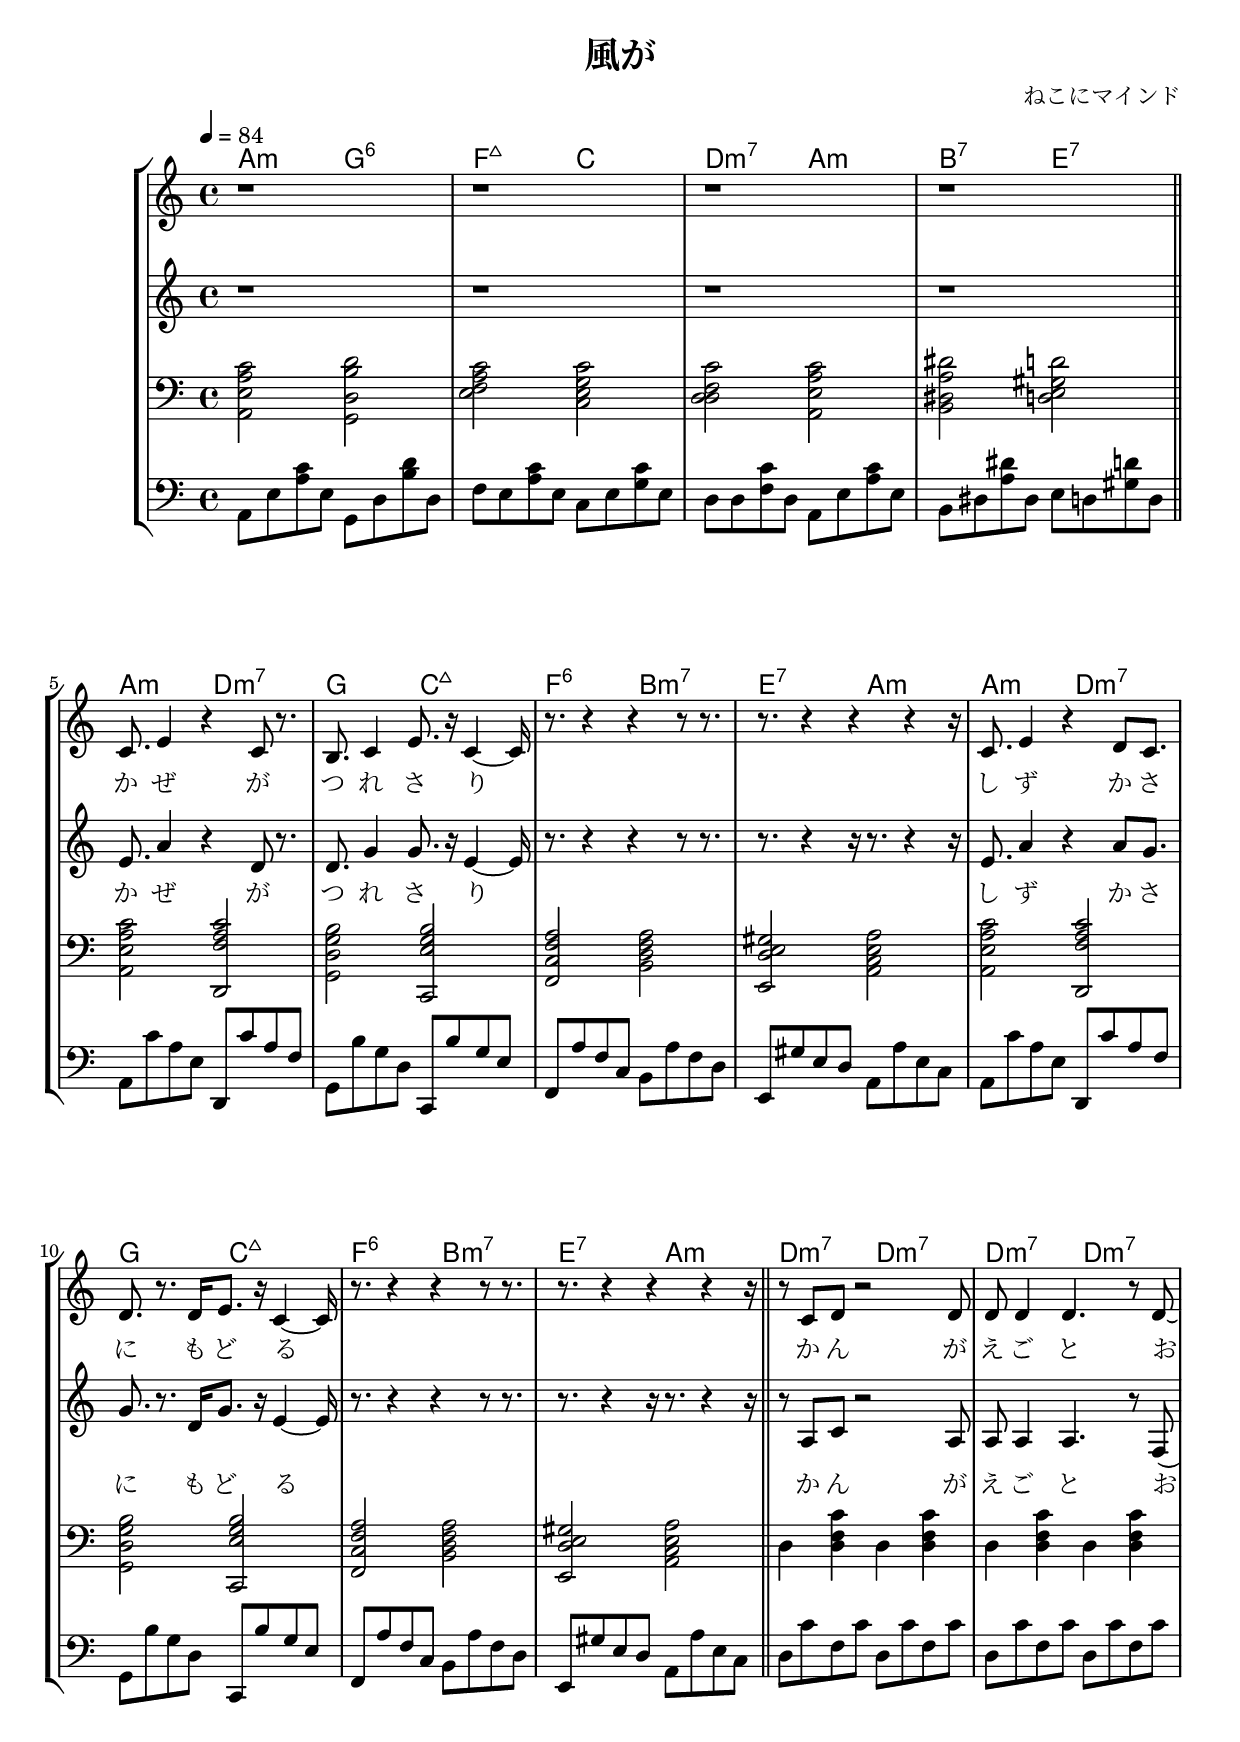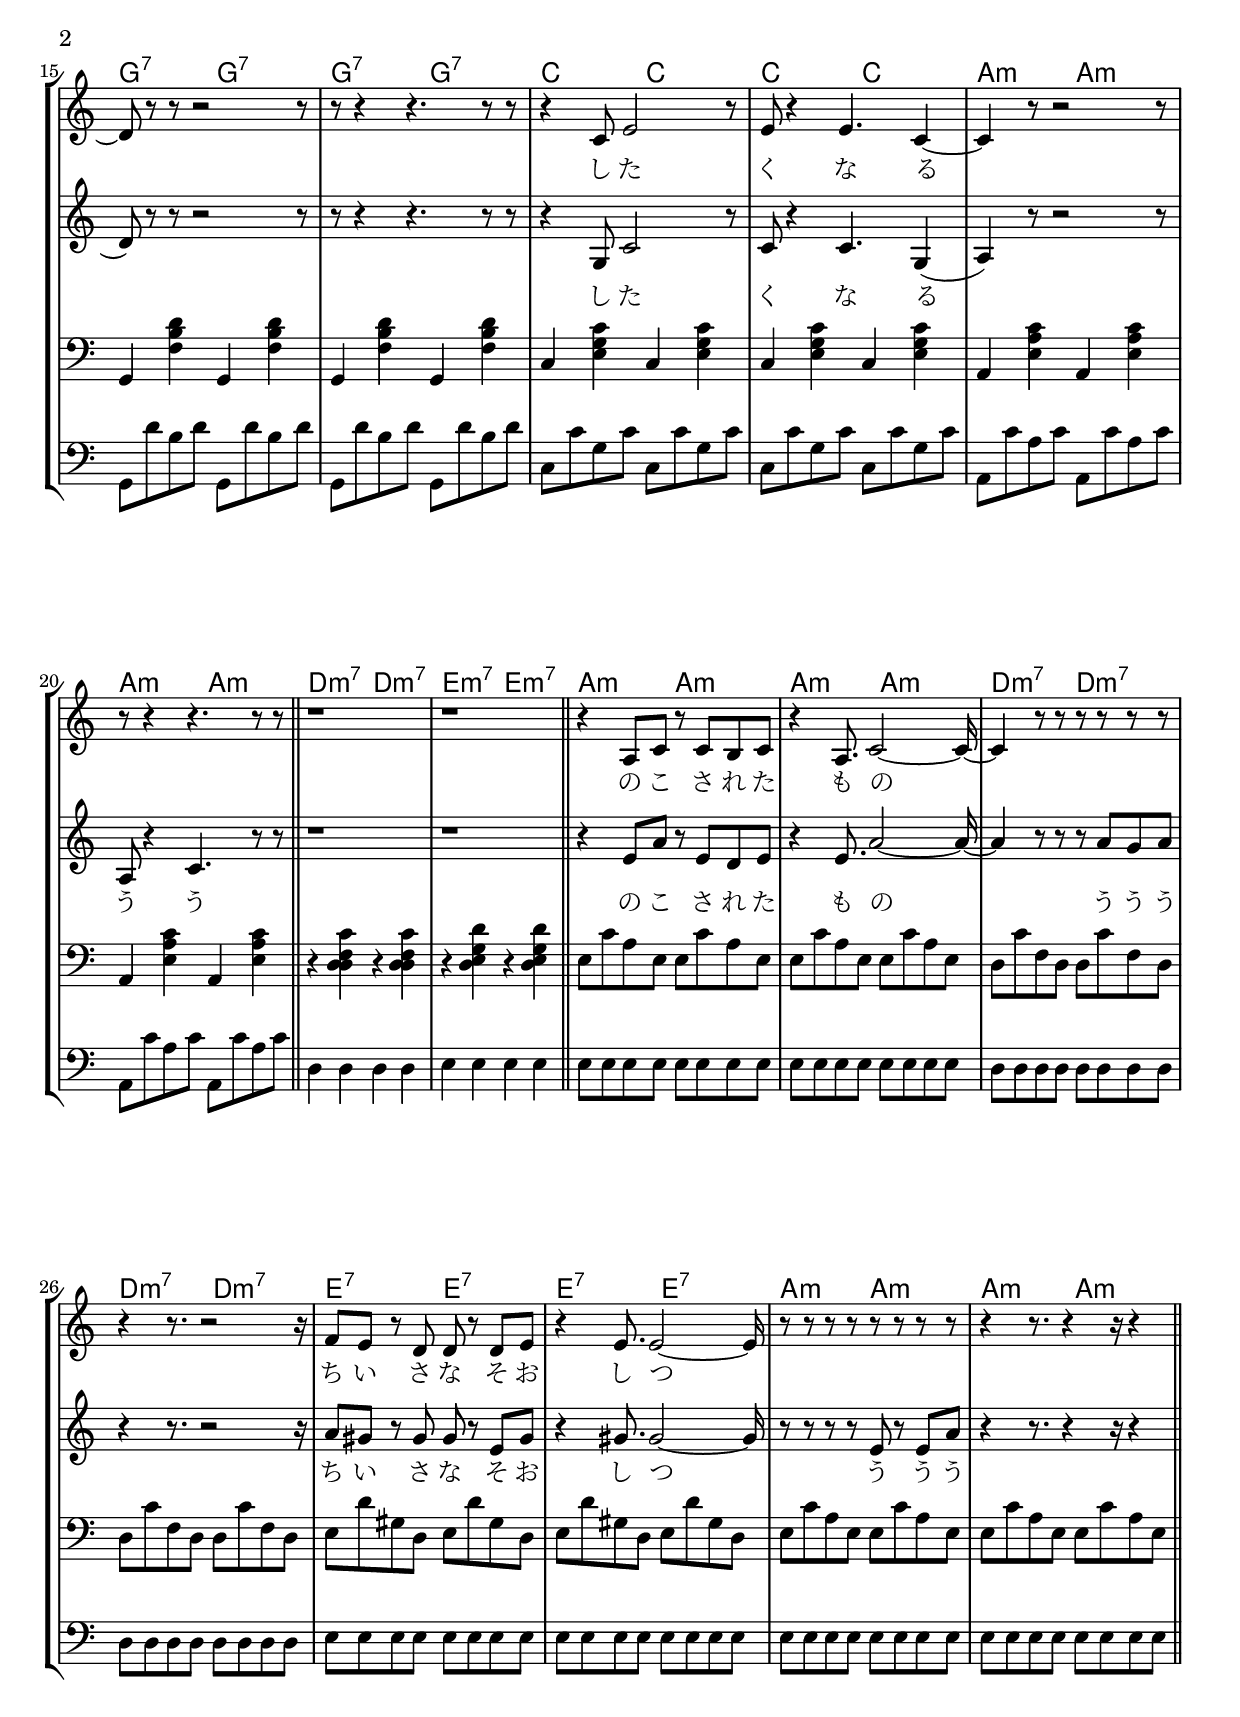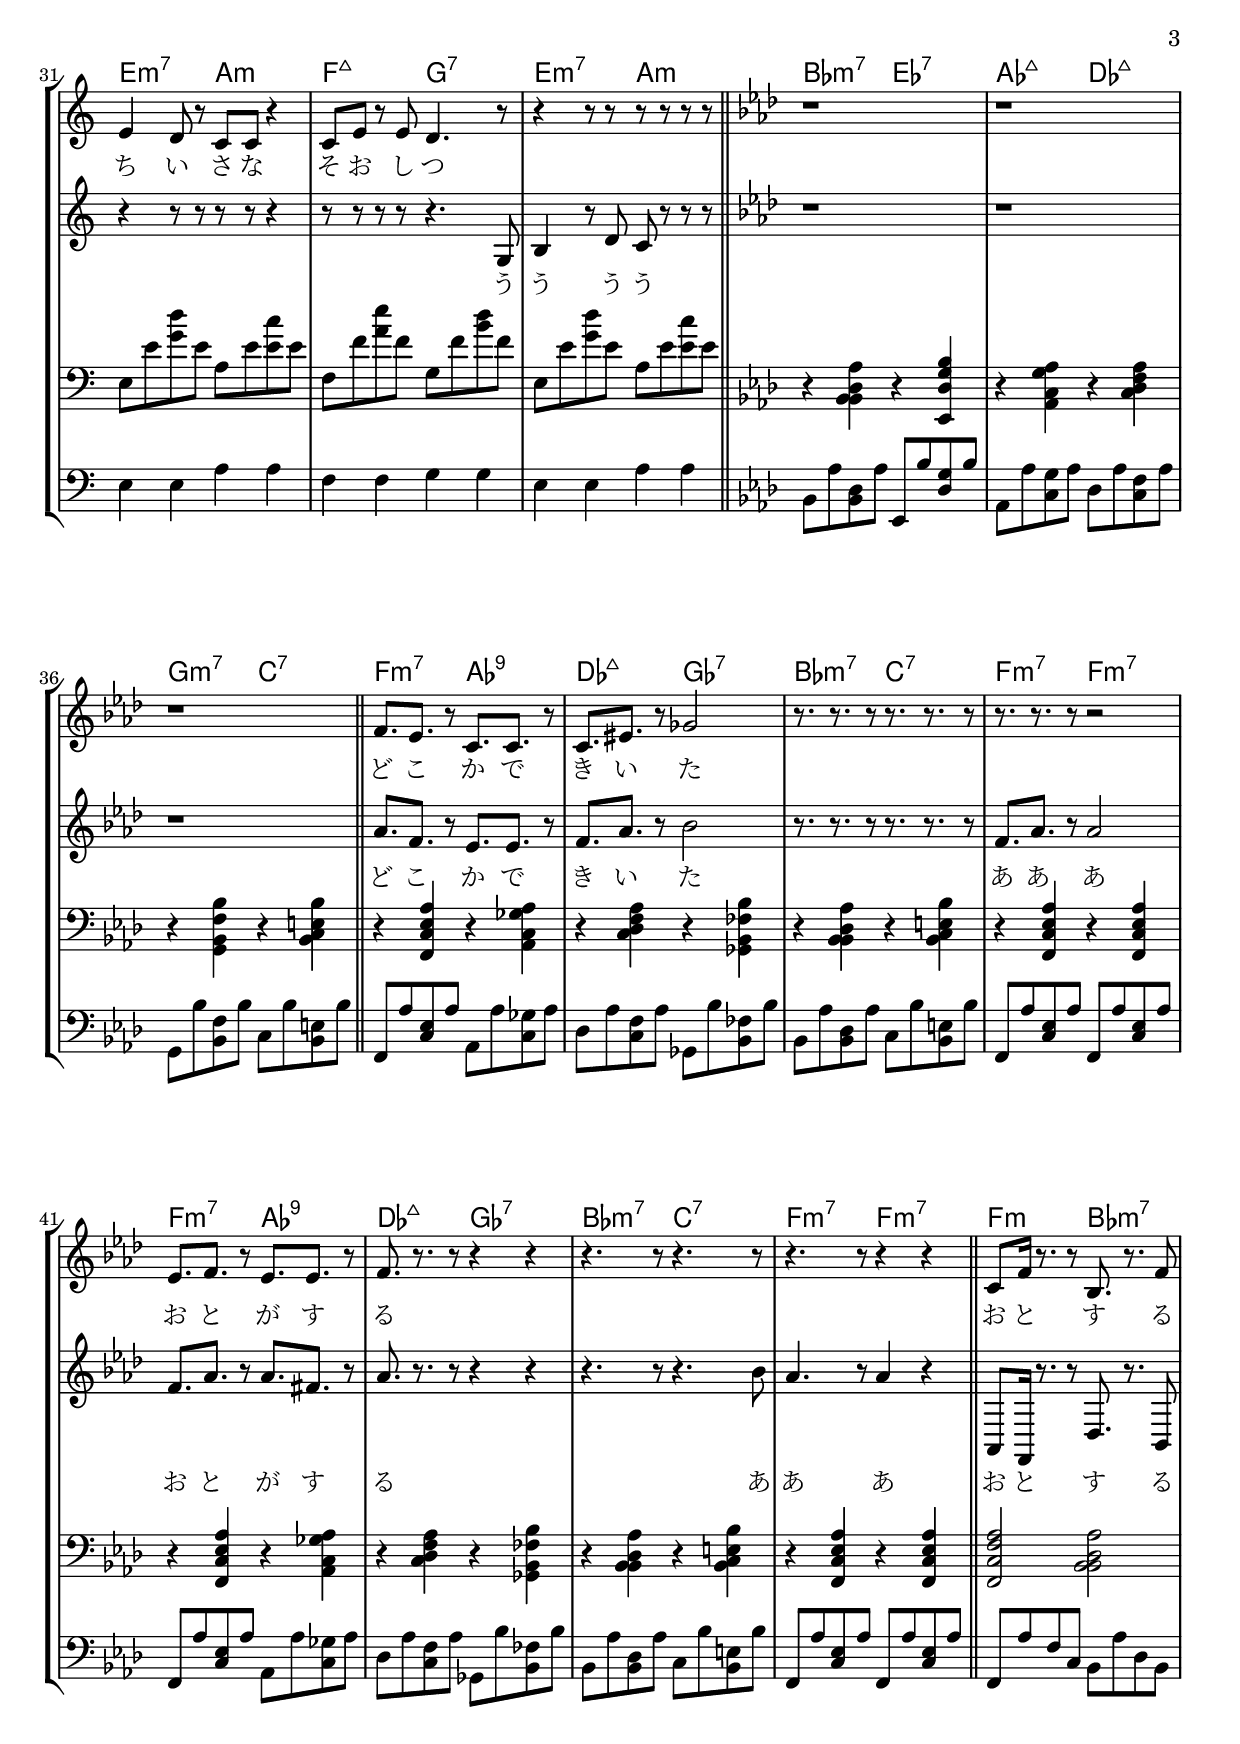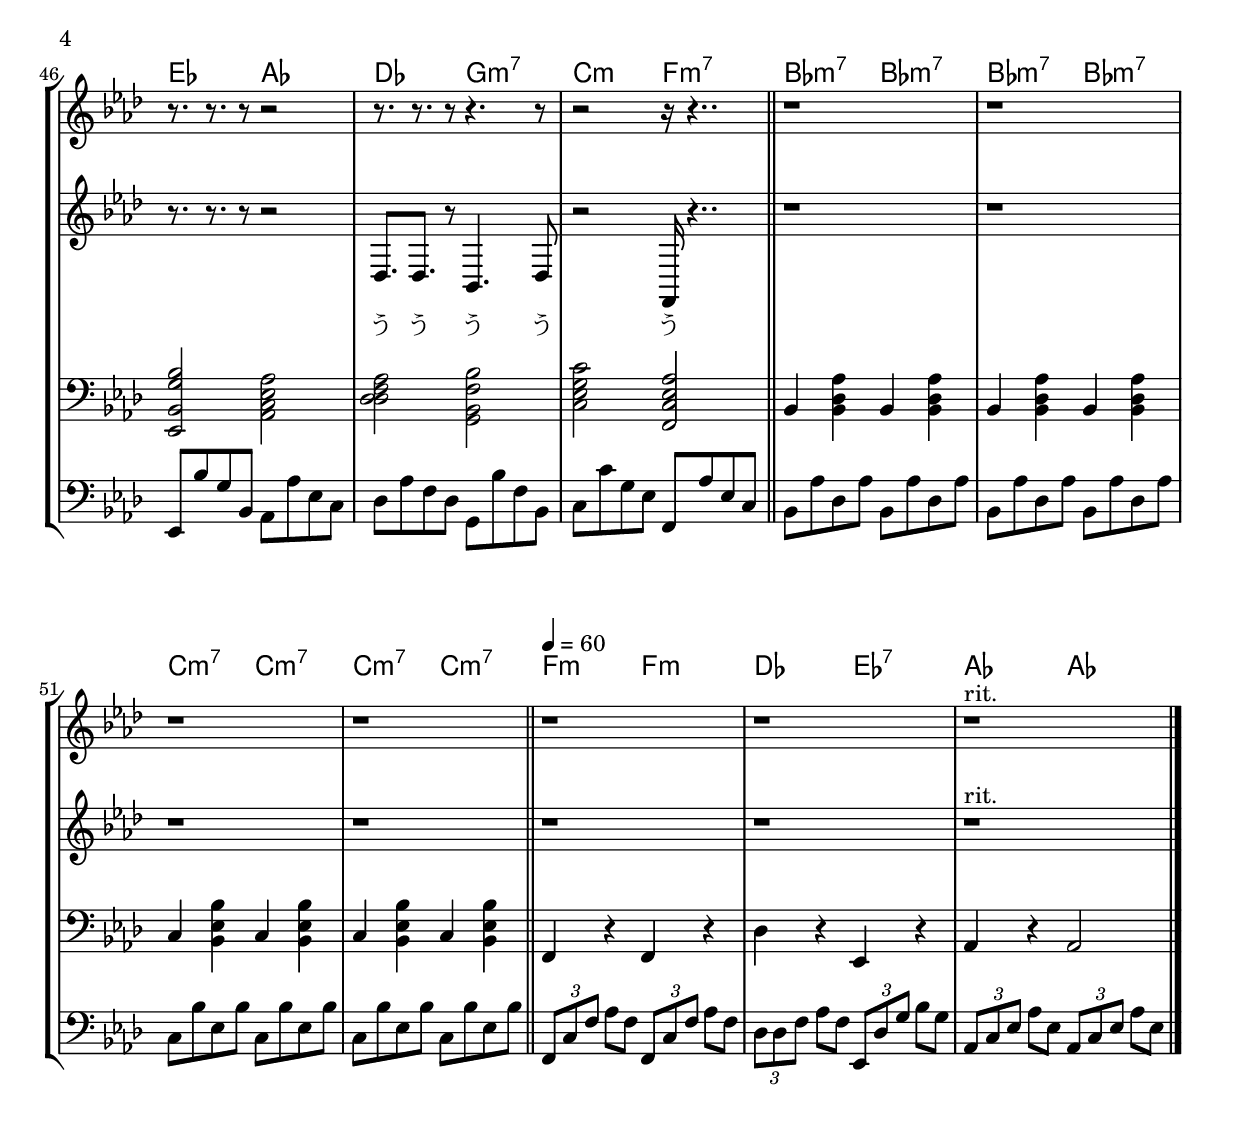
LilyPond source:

\version "2.12.1"

\header {
	title = \markup {風が}
	composer = \markup \center-column {ねこにマインド}
}

harmony = \chordmode {
	a2:m g2:6 f2:maj7 c2 d2:min7 a2:m b2:7 e2:7 

	a2:m d2:min7 g2 c2:maj7 f2:6 b2:m7 e2:7 a2:m a2:m d2:min7 g2 c2:maj7 f2:6 b2:m7 e2:7 a2:m 

	d2:min7 d2:min7 d2:min7 d2:min7 g2:7 g2:7 g2:7 g2:7 c2 c2 c2 c2 a2:m a2:m a2:m a2:m 

	d2:min7 d2:min7 e2:min7 e2:min7 

	a2:m a2:m a2:m a2:m d2:min7 d2:min7 d2:min7 d2:min7 e2:7 e2:7 e2:7 e2:7 a2:m a2:m a2:m a2:m 

	e2:min7 a2:m f2:maj7 g2:7 e2:min7 a2:m 

	bes2:min7 es2:7 as2:maj7 des2:maj7 g2:m7 c2:7 

	f2:min7 as2:9 des2:maj7 ges2:7 bes2:min7 c2:7 f2:min7 f2:min7 f2:min7 as2:9 des2:maj7 ges2:7 bes2:min7 c2:7 f2:min7 f2:min7 

	f2:m bes2:min7 es2 as2 des2 g2:m7 c2:m f2:min7 

	bes2:min7 bes2:min7 bes2:min7 bes2:min7 c2:min7 c2:min7 c2:min7 c2:min7 

	f2:m f2:m des2 es2:7 as2 as2 
}

melody = {
	\key c \major
	\tempo 4 = 84
	r1 | r1 | r1 | r1   
	\set Staff.midiInstrument = #"fss0.39"
	\set Staff.midiMinimumVolume = #0.7
	\set Staff.midiMaximumVolume = #0.9
	c'8.  e'4  r4  c'8  r8. 
	b8.  c'4  e'8.  r16  c'4~c'16 
	r8.  r4  r4  r8  r8. 
	r8.  r4  r4  r4 r16 
	c'8.  e'4  r4  d'8  c'8. 
	d'8.  r8.  d'16  e'8.  r16  c'4~c'16 
	r8.  r4  r4  r8  r8. 
	r8.  r4  r4  r4 r16
	\set Staff.midiInstrument = #"fss0.39"
	\set Staff.midiMinimumVolume = #0.7
	\set Staff.midiMaximumVolume = #0.9
	r8 c'8  d'8  r2  d'8 
	d'8  d'4  d'4.  r8  d'8~ 
	d'8  r8  r8  r2  r8 
	r8  r4  r4.  r8  r8 
	r4  c'8  e'2  r8 
	e'8  r4  e'4.  c'4~ 
	c'4  r8  r2  r8 
	r8  r4  r4.  r8  	r8 	r1 | r1   
	\set Staff.midiInstrument = #"fss0.39"
	\set Staff.midiMinimumVolume = #0.7
	\set Staff.midiMaximumVolume = #0.9
	r4 a8  c'8  r8  c'8  b8  c'8 
	r4  a8.  c'2~c'16~ 
	c'4  r8  r8  r8  r8  r8  r8 
	r4  r8.  r2 r16 
	f'8  e'8  r8  d'8  d'8  r8  d'8  e'8 
	r4  e'8.  e'2~e'16 
	r8  r8  r8  r8  r8  r8  r8  r8 
	r4  r8.  r4 r16  	r4 	\set Staff.midiInstrument = #"Harmonica"
	\set Staff.midiMinimumVolume = #0.7
	\set Staff.midiMaximumVolume = #0.9
	e'4  d'8  r8  c'8  c'8  r4 
	c'8  e'8  r8  e'8  d'4.  r8 
	r4  r8  r8  r8  r8  r8  	r8 	\key as \major
	r1 | r1 | r1   
	\set Staff.midiInstrument = #"fss0.39"
	\set Staff.midiMinimumVolume = #0.7
	\set Staff.midiMaximumVolume = #0.9
	f'8.  es'8.  r8  c'8.  c'8.  r8 
	c'8.  eis'8.  r8  ges'2 
	r8.  r8.  r8  r8.  r8.  r8 
	r8.  r8.  r8  r2 
	es'8.  f'8.  r8  es'8.  es'8.  r8 
	f'8.  r8.  r8  r4  r4 
	r4.  r8  r4.  r8 
	r4.  r8  r4  	r4 	\set Staff.midiInstrument = #"Applause"
	\set Staff.midiMinimumVolume = #0.7
	\set Staff.midiMaximumVolume = #0.9
	c'8  f'16  r8.  r8  bes8.  r8.  f'8 
	r8.  r8.  r8  r2 
	r8.  r8.  r8  r4.  r8 
	r2  r16  	r4.. 	r1 | r1 | r1 | r1   
	\tempo 4 = 60
	r1 | r1 | r1^"rit." \bar "|."
}

words = \lyricmode {
	
	か  ぜ  が  つ  れ  さ  り  し  ず  か  さ  に  も  ど  る  
	か  ん  が  え  ご  と  お  し  た  く  な  る  
	
	の  こ  さ  れ  た  も  の  ち  い  さ  な  そ  お  し  つ  
	ち  い  さ  な  そ  お  し  つ  
	
	ど  こ  か  で  き  い  た  お  と  が  す  る  
	お  と  す  る  
	
	
}

secondmelody = {
	\key c \major
	\tempo 4 = 84
	r1 | r1 | r1 | r1   
	\set Staff.midiInstrument = #"Oboe"
	\set Staff.midiMinimumVolume = #0.7
	\set Staff.midiMaximumVolume = #0.9
	e'8.  a'4  r4  d'8  r8. 
	d'8.  g'4  g'8.  r16  e'4~e'16 
	r8.  r4  r4  r8  r8. 
	r8.  r4  r16  r8.  r4 r16 
	e'8.  a'4  r4  a'8  g'8. 
	g'8.  r8.  d'16  g'8.  r16  e'4~e'16 
	r8.  r4  r4  r8  r8. 
	r8.  r4  r16  r8.  r4 r16
	\set Staff.midiInstrument = #"FX 7 (echoes)"
	\set Staff.midiMinimumVolume = #0.7
	\set Staff.midiMaximumVolume = #0.9
	r8 a8  c'8  r2  a8 
	a8  a4  a4.  r8  f8 
	(d'8)  r8  r8  r2  r8 
	r8  r4  r4.  r8  r8 
	r4  g8  c'2  r8 
	c'8  r4  c'4.  g4 
	(a4)  r8  r2  r8 
	a8  r4  c'4.  r8  	r8 	r1 | r1   
	\set Staff.midiInstrument = #"Flute"
	\set Staff.midiMinimumVolume = #0.7
	\set Staff.midiMaximumVolume = #0.9
	r4 e'8  a'8  r8  e'8  d'8  e'8 
	r4  e'8.  a'2~a'16~ 
	a'4  r8  r8  r8  a'8  g'8  a'8 
	r4  r8.  r2 r16 
	a'8  gis'8  r8  gis'8  gis'8  r8  e'8  gis'8 
	r4  gis'8.  gis'2~gis'16 
	r8  r8  r8  r8  e'8  r8  e'8  a'8 
	r4  r8.  r4 r16  	r4 	\set Staff.midiInstrument = #"Vibraphone"
	\set Staff.midiMinimumVolume = #0.7
	\set Staff.midiMaximumVolume = #0.9
	r4  r8  r8  r8  r8  r4 
	r8  r8  r8  r8  r4.  g8 
	b4  r8  d'8  c'8  r8  r8  	r8 	\key as \major
	r1 | r1 | r1   
	\set Staff.midiInstrument = #"FX 6 (goblins)"
	\set Staff.midiMinimumVolume = #0.7
	\set Staff.midiMaximumVolume = #0.9
	as'8.  f'8.  r8  es'8.  es'8.  r8 
	f'8.  as'8.  r8  bes'2 
	r8.  r8.  r8  r8.  r8.  r8 
	f'8.  as'8.  r8  as'2 
	f'8.  as'8.  r8  as'8.  fis'8.  r8 
	as'8.  r8.  r8  r4  r4 
	r4.  r8  r4.  bes'8 
	as'4.  r8  as'4  	r4 	\set Staff.midiInstrument = #"Slap Bass 1"
	\set Staff.midiMinimumVolume = #0.7
	\set Staff.midiMaximumVolume = #0.9
	as,8  f,16  r8.  r8  des8.  r8.  bes,8 
	r8.  r8.  r8  r2 
	des8.  des8.  r8  bes,4.  des8 
	r2  f,16  	r4.. 	r1 | r1 | r1 | r1   
	\tempo 4 = 60
	r1 | r1 | r1^"rit." \bar "|."
}

secondwords = \lyricmode {
	
	か  ぜ  が  つ  れ  さ  り  し  ず  か  さ  に  も  ど  る  
	か  ん  が  え  ご  と  お  し  た  く  な  る  う  う  
	
	の  こ  さ  れ  た  も  の  う  う  う  ち  い  さ  な  そ  お  し  つ  う  う  う  
	う  う  う  う  
	
	ど  こ  か  で  き  い  た  あ  あ  あ  お  と  が  す  る  あ  あ  あ  
	お  と  す  る  う  う  う  う  う  
	
	
}

tempochange = {
	\time 4/4
	\tempo 4 = 84
	r1 | r1 | r1 | r1 \bar "||"
	\tempo 4 = 84
	r1 | r1 | r1 | r1 | r1 | r1 | r1 | r1 \bar "||"
	\tempo 4 = 84
	r1 | r1 | r1 | r1 | r1 | r1 | r1 | r1 \bar "||"
	\tempo 4 = 84
	r1 | r1 \bar "||"
	\tempo 4 = 84
	r1 | r1 | r1 | r1 | r1 | r1 | r1 | r1 \bar "||"
	\tempo 4 = 84
	r1 | r1 | r1 \bar "||"
	\tempo 4 = 84
	r1 | r1 | r1 \bar "||"
	\tempo 4 = 84
	r1 | r1 | r1 | r1 | r1 | r1 | r1 | r1 \bar "||"
	\tempo 4 = 84
	r1 | r1 | r1 | r1 \bar "||"
	\tempo 4 = 84
	r1 | r1 | r1 | r1 \bar "||"
	\tempo 4 = 60
	r1 | r1 | \tempo 4 = 45 r2 \tempo 4 = 40 r2 \bar "|."
}

mainacc = {
	\clef bass
	\set Staff.midiInstrument = #"Acoustic grand"
	\set Staff.midiMinimumVolume = #0.3
	\set Staff.midiMaximumVolume = #0.6
	\time 4/4
	\key c \major
	\tempo 4 = 84
	<a, e a c'>2
	<g, d b d'>2
	<f e a c'>2
	<c e g c'>2
	<d d f c'>2
	<a, e a c'>2
	<b, dis a dis'>2
	<e d gis d'>2
	\bar "||"

	\set Staff.midiInstrument = #"Acoustic grand"
	\set Staff.midiMinimumVolume = #0.3
	\set Staff.midiMaximumVolume = #0.6
	<a, e a c'>2
	<d, f a c'>2
	<g, d g b>2
	<c, e g b>2
	<f, c f a>2
	<b, d f a>2
	<e, d e gis>2
	<a, c e a>2
	<a, e a c'>2
	<d, f a c'>2
	<g, d g b>2
	<c, e g b>2
	<f, c f a>2
	<b, d f a>2
	<e, d e gis>2
	<a, c e a>2
	\bar "||"

	\set Staff.midiInstrument = #"Acoustic grand"
	\set Staff.midiMinimumVolume = #0.3
	\set Staff.midiMaximumVolume = #0.6
	d4 <d f c'>4
	d4 <d f c'>4
	d4 <d f c'>4
	d4 <d f c'>4
	g,4 <f b d'>4
	g,4 <f b d'>4
	g,4 <f b d'>4
	g,4 <f b d'>4
	c4 <e g c'>4
	c4 <e g c'>4
	c4 <e g c'>4
	c4 <e g c'>4
	a,4 <e a c'>4
	a,4 <e a c'>4
	a,4 <e a c'>4
	a,4 <e a c'>4
	\bar "||"

	\set Staff.midiInstrument = #"Electric Grand"
	\set Staff.midiMinimumVolume = #0.3
	\set Staff.midiMaximumVolume = #0.6
	r4 <d d f c'>4
	r4 <d d f c'>4
	r4 <e d g d'>4
	r4 <e d g d'>4
	\bar "||"

	\set Staff.midiInstrument = #"Acoustic grand"
	\set Staff.midiMinimumVolume = #0.3
	\set Staff.midiMaximumVolume = #0.6
	e8 c' a e
	e8 c' a e
	e8 c' a e
	e8 c' a e
	d8 c' f d
	d8 c' f d
	d8 c' f d
	d8 c' f d
	e8 d' gis d
	e8 d' gis d
	e8 d' gis d
	e8 d' gis d
	e8 c' a e
	e8 c' a e
	e8 c' a e
	e8 c' a e
	\bar "||"

	\set Staff.midiInstrument = #"Acoustic grand"
	\set Staff.midiMinimumVolume = #0.3
	\set Staff.midiMaximumVolume = #0.6
	e8 e' <g' d''> e'
	a8 e' <e' c''> e'
	f8 f' <a' e''> f'
	g8 f' <b' d''> f'
	e8 e' <g' d''> e'
	a8 e' <e' c''> e'
	\bar "||"

	\set Staff.midiInstrument = #"Acoustic grand"
	\set Staff.midiMinimumVolume = #0.3
	\set Staff.midiMaximumVolume = #0.6
	\key as \major
	r4 <bes, bes, des as>4
	r4 <es, des g bes>4
	r4 <as, c g as>4
	r4 <des c f as>4
	r4 <g, bes, f bes>4
	r4 <c bes, e bes>4
	\bar "||"

	\set Staff.midiInstrument = #"Acoustic grand"
	\set Staff.midiMinimumVolume = #0.3
	\set Staff.midiMaximumVolume = #0.6
	r4 <f, c es as>4
	r4 <as, c ges as>4
	r4 <des c f as>4
	r4 <ges, bes, fes bes>4
	r4 <bes, bes, des as>4
	r4 <c bes, e bes>4
	r4 <f, c es as>4
	r4 <f, c es as>4
	r4 <f, c es as>4
	r4 <as, c ges as>4
	r4 <des c f as>4
	r4 <ges, bes, fes bes>4
	r4 <bes, bes, des as>4
	r4 <c bes, e bes>4
	r4 <f, c es as>4
	r4 <f, c es as>4
	\bar "||"

	\set Staff.midiInstrument = #"Harpsichord"
	\set Staff.midiMinimumVolume = #0.3
	\set Staff.midiMaximumVolume = #0.6
	<f, c f as>2
	<bes, bes, des as>2
	<es, bes, g bes>2
	<as, c es as>2
	<des des f as>2
	<g, bes, f bes>2
	<c es g c'>2
	<f, c es as>2
	\bar "||"

	\set Staff.midiInstrument = #"Electric Piano 1"
	\set Staff.midiMinimumVolume = #0.3
	\set Staff.midiMaximumVolume = #0.6
	bes,4 <bes, des as>4
	bes,4 <bes, des as>4
	bes,4 <bes, des as>4
	bes,4 <bes, des as>4
	c4 <bes, es bes>4
	c4 <bes, es bes>4
	c4 <bes, es bes>4
	c4 <bes, es bes>4
	\bar "||"

	\set Staff.midiInstrument = #"Electric Piano 1"
	\set Staff.midiMinimumVolume = #0.3
	\set Staff.midiMaximumVolume = #0.6
	\tempo 4 = 60
	f,4 r4
	f,4 r4
	des4 r4
	es,4 r4
	as,4 r4
	as,2
	\bar "|."
}

subacc = {
	\clef bass
	\set Staff.midiInstrument = #"FX 8 (sci-fi)"
	\set Staff.midiMinimumVolume = #0.3
	\set Staff.midiMaximumVolume = #0.6
	\time 4/4
	\key c \major
	\tempo 4 = 84
	a,8 e <a c'> e
	g,8 d <b d'> d
	f8 e <a c'> e
	c8 e <g c'> e
	d8 d <f c'> d
	a,8 e <a c'> e
	b,8 dis <a dis'> dis
	e8 d <gis d'> d
	\bar "||"

	\set Staff.midiInstrument = #"FX 4 (atmosphere)"
	\set Staff.midiMinimumVolume = #0.3
	\set Staff.midiMaximumVolume = #0.6
	a,8 c' a e
	d,8 c' a f
	g,8 b g d
	c,8 b g e
	f,8 a f c
	b,8 a f d
	e,8 gis e d
	a,8 a e c
	a,8 c' a e
	d,8 c' a f
	g,8 b g d
	c,8 b g e
	f,8 a f c
	b,8 a f d
	e,8 gis e d
	a,8 a e c
	\bar "||"

	\set Staff.midiInstrument = #"Pad 4 (choir)"
	\set Staff.midiMinimumVolume = #0.3
	\set Staff.midiMaximumVolume = #0.6
	d8 c' f c'
	d8 c' f c'
	d8 c' f c'
	d8 c' f c'
	g,8 d' b d'
	g,8 d' b d'
	g,8 d' b d'
	g,8 d' b d'
	c8 c' g c'
	c8 c' g c'
	c8 c' g c'
	c8 c' g c'
	a,8 c' a c'
	a,8 c' a c'
	a,8 c' a c'
	a,8 c' a c'
	\bar "||"

	\set Staff.midiInstrument = #"Distorted Guitar"
	\set Staff.midiMinimumVolume = #0.3
	\set Staff.midiMaximumVolume = #0.6
	d4 d4
	d4 d4
	e4 e4
	e4 e4
	\bar "||"

	\set Staff.midiInstrument = #"Blown Bottle"
	\set Staff.midiMinimumVolume = #0.3
	\set Staff.midiMaximumVolume = #0.6
	e8 e8 e8 e8
	e8 e8 e8 e8
	e8 e8 e8 e8
	e8 e8 e8 e8
	d8 d8 d8 d8
	d8 d8 d8 d8
	d8 d8 d8 d8
	d8 d8 d8 d8
	e8 e8 e8 e8
	e8 e8 e8 e8
	e8 e8 e8 e8
	e8 e8 e8 e8
	e8 e8 e8 e8
	e8 e8 e8 e8
	e8 e8 e8 e8
	e8 e8 e8 e8
	\bar "||"

	\set Staff.midiInstrument = #"Flute"
	\set Staff.midiMinimumVolume = #0.3
	\set Staff.midiMaximumVolume = #0.6
	e4 e4
	a4 a4
	f4 f4
	g4 g4
	e4 e4
	a4 a4
	\bar "||"

	\set Staff.midiInstrument = #"Synth Voice"
	\set Staff.midiMinimumVolume = #0.3
	\set Staff.midiMaximumVolume = #0.6
	\key as \major
	bes,8 as <bes, des> as
	es,8 bes <des g> bes
	as,8 as <c g> as
	des8 as <c f> as
	g,8 bes <bes, f> bes
	c8 bes <bes, e> bes
	\bar "||"

	\set Staff.midiInstrument = #"Synth Voice"
	\set Staff.midiMinimumVolume = #0.3
	\set Staff.midiMaximumVolume = #0.6
	f,8 as <c es> as
	as,8 as <c ges> as
	des8 as <c f> as
	ges,8 bes <bes, fes> bes
	bes,8 as <bes, des> as
	c8 bes <bes, e> bes
	f,8 as <c es> as
	f,8 as <c es> as
	f,8 as <c es> as
	as,8 as <c ges> as
	des8 as <c f> as
	ges,8 bes <bes, fes> bes
	bes,8 as <bes, des> as
	c8 bes <bes, e> bes
	f,8 as <c es> as
	f,8 as <c es> as
	\bar "||"

	\set Staff.midiInstrument = #"Pad 2 (warm)"
	\set Staff.midiMinimumVolume = #0.3
	\set Staff.midiMaximumVolume = #0.6
	f,8 as f c
	bes,8 as des bes,
	es,8 bes g bes,
	as,8 as es c
	des8 as f des
	g,8 bes f bes,
	c8 c' g es
	f,8 as es c
	\bar "||"

	\set Staff.midiInstrument = #"Whistle"
	\set Staff.midiMinimumVolume = #0.3
	\set Staff.midiMaximumVolume = #0.6
	bes,8 as des as
	bes,8 as des as
	bes,8 as des as
	bes,8 as des as
	c8 bes es bes
	c8 bes es bes
	c8 bes es bes
	c8 bes es bes
	\bar "||"

	\set Staff.midiInstrument = #"Acoustic Guitar (steel)"
	\set Staff.midiMinimumVolume = #0.3
	\set Staff.midiMaximumVolume = #0.6
	\tempo 4 = 60
	\tuplet 3/2 { f,8 c8 f8 } as8 f8
	\tuplet 3/2 { f,8 c8 f8 } as8 f8
	\tuplet 3/2 { des8 des8 f8 } as8 f8
	\tuplet 3/2 { es,8 des8 g8 } bes8 g8
	\tuplet 3/2 { as,8 c8 es8 } as8 es8
	\tuplet 3/2 { as,8 c8 es8 } as8 es8
	\bar "|."
}

percA = {
	\drummode {
	r1 |r1 |r1 |r1 \bar "||"
	r1  |r1  |r1  |r1  |r1  |r1  |r1  |r2 r8 hho4 hho8  \bar "||"
	r1  |r2. hho4  |r1  |r2. hho4  |r1  |r2. hho4  |r1  |r2. hho4  \bar "||"
	r2 hho2  |r2 hho2  \bar "||"
	cymr4 cymr4 cymr4 cymr4  |cymr4 cymr8 cymr16 cymr16 cymr4 cymr4  |cymr4 cymr4 cymr4 cymr4  |cymr4 cymr2.  |cymr4 cymr4 cymr4 cymr4  |cymr4 cymr8 cymr16 cymr16 cymr4 cymr4  |cymr4 cymr4 cymr4 cymr4  |cymr4 cymr2.  \bar "||"
	r1  |r1  |r2 r8 hho4 hho8  \bar "||"
	\times 16/12{ hh8. hh8. hh8. hh8. } |\times 16/12{ hh8. hh8. hh8. hh8. } |\times 16/12{ r8. hh4 hh8 hh8. } \bar "||"
	r8 cymr16 cymr16 cymr8 cymr16 cymr16 cymr8 cymr16 cymr16 cymr8 cymr8  |cymr8 cymr16 cymr16 cymr8 cymr16 cymr16 cymr8 cymr16 cymr16 cymr8 cymr8  |cymr8 cymr16 cymr16 cymr8 cymr16 cymr16 cymr8 cymr16 cymr16 cymr8 cymr16 cymr16  |cymr8 cymr16 cymr16 cymr8 cymr16 cymr16 cymr8 cymr16 cymr16 cymr8 cymr8  |r8 cymr16 cymr16 cymr8 cymr16 cymr16 cymr8 cymr16 cymr16 cymr8 cymr8  |cymr8 cymr16 cymr16 cymr8 cymr16 cymr16 cymr8 cymr16 cymr16 cymr8 cymr8  |cymr8 cymr16 cymr16 cymr8 cymr16 cymr16 cymr8 cymr16 cymr16 cymr8 cymr16 cymr16  |cymr8 cymr16 cymr16 cymr8 cymr16 cymr16 cymr8 cymr16 cymr16 cymr8 cymr8  \bar "||"
	cymr4 cymr4 cymr4 cymr4  |cymr4 cymr8 cymr16 cymr16 cymr4 cymr4  |cymr4 cymr4 cymr4 cymr4  |cymr4 cymr2.  \bar "||"
	hh4 hh8 hh2 r8  |\times 16/32{ hh2 hh8. hh8. hh4. hh2. } |hh4 hh8 hh2 r8  |\times 16/32{ hh2 hh8. hh1 r4 r16 } \bar "||"
	r1  |r1  |r2 r8 hho4 hho8  \bar "|."
	}
}

percB = {
	\drummode {
	r1 |r1 |r1 |r1 \bar "||"
	r4. hhp2 hhp8  |r4. hhp2 hhp8  |r4. hhp2 hhp8  |r4. hhp2 hhp8  |r4. hhp2 hhp8  |r4. hhp2 hhp8  |r4. hhp2 hhp8  |hhp4 hhp4 hhp4 hhp4  \bar "||"
	r16 hhp16 hhp8 hhp16 hhp8 hhp2 r16  |r16 hhp16 hhp8 hhp16 hhp8 hhp2 r16  |r16 hhp16 hhp8 hhp16 hhp8 hhp2 r16  |r16 hhp16 hhp8 hhp16 hhp8 hhp2 r16  |r16 hhp16 hhp8 hhp16 hhp8 hhp2 r16  |r16 hhp16 hhp8 hhp16 hhp8 hhp2 r16  |r16 hhp16 hhp8 hhp16 hhp8 hhp2 r16  |r16 hhp16 hhp8 hhp16 hhp8 hhp2 hhp16  \bar "||"
	r8 hh16 hh16 hh8 hh16 hh8. hh16 hh16 hh8 hh16 hh16  |hh8 hh16 hh16 hh8 hh16 hh8 hh4. r16  \bar "||"
	r2 sn2  |r2 sn2  |r2 sn2  |r8 sn8 sn2.  |r2 sn2  |r2 sn2  |r2 sn2  |r8 sn8 sn2.  \bar "||"
	r4. hhp2 hhp8  |r4. hhp2 hhp8  |hhp4 hhp4 hhp4 hhp4  \bar "||"
	\times 16/12{ r8. sn4. sn8. } |\times 16/12{ r8. sn4. sn8 sn16 } |\times 16/12{ sn16 sn4 r16 sn8 sn4 } \bar "||"
	r4 sn2 sn4  |r4 sn8 sn4. sn4  |r4 sn2 sn4  |r4 sn8 sn4. sn4  |r4 sn2 sn4  |r4 sn8 sn4. sn4  |r4 sn2 sn4  |r4 sn2 sn8 sn16 sn16  \bar "||"
	r2 sn2  |r2 sn2  |r2 sn2  |r8 sn8 sn2.  \bar "||"
	r16 hhp8 hhp8 hhp2 r8.  |\times 16/32{ r8 hhp4 hhp4 hhp8 hhp2 r8 hhp2 r8 } |r16 hhp8 hhp8 hhp2 r8.  |\times 16/32{ r8 hhp4 hhp4 hhp8 hhp1 r4 } \bar "||"
	r4. hhp2 hhp8  |r4. hhp2 hhp8  |hhp4 hhp4 hhp4 hhp4  \bar "|."
	}
}

percC = {
	\drummode {
	r1 |r1 |r1 |r1 \bar "||"
	hh4 hh4 hh4 hh4  |hh4 hh4 hh4 hh4  |hh4 hh4 hh4 hh4  |hh4 hh4 hh4 hh4  |hh4 hh4 hh4 hh4  |hh4 hh4 hh4 hh4  |hh4 hh4 hh4 hh4  |r4. hh2 r8  \bar "||"
	hh8. hh8. hh2 r8  |hh8. hh8. hh2 hh8  |hh8. hh8. hh2 r8  |hh8. hh8. hh2 hh8  |hh8. hh8. hh2 r8  |hh8. hh8. hh2 hh8  |hh8. hh8. hh2 r8  |hh8. hh8. hh4 hh4 hh8  \bar "||"
	r4 sn2 sn4  |r4 sn4. sn16 sn8 sn16 sn16 sn16  \bar "||"
	bd2. r8 bd8  |bd2. r8 bd8  |bd2. r8 bd8  |bd4. bd8 bd4. bd8  |bd2. r8 bd8  |bd2. r8 bd8  |bd2. r8 bd8  |bd2 r8 bd4.  \bar "||"
	hh4 hh4 hh4 hh4  |hh4 hh4 hh4 hh4  |r4. hh2 r8  \bar "||"
	\times 16/12{ bd4 r16 bd16 bd4. } |\times 16/12{ bd4 r16 bd16 bd4. } |\times 16/12{ r8 bd16 bd8 bd16 bd8 bd16 bd8 bd16 } \bar "||"
	bd8. bd16 bd8. bd16 bd8. bd16 bd8. bd16  |bd8. bd16 bd8. bd16 bd8. bd16 bd4  |bd8. bd16 bd8. bd16 bd8. bd16 bd8. bd16  |bd8. bd16 bd8. bd16 bd8. bd16 bd4  |bd8. bd16 bd8. bd16 bd8. bd16 bd8. bd16  |bd8. bd16 bd8. bd16 bd8. bd16 bd4  |bd8. bd16 bd8. bd16 bd8. bd16 bd8. bd16  |bd8. bd16 bd8. bd16 bd8. bd16 bd8. bd16  \bar "||"
	bd2. r8 bd8  |bd2. r8 bd8  |bd2. r8 bd8  |bd2 r8 bd4.  \bar "||"
	r1  |\times 16/32{ r1 r2 hho2 } |r1  |\times 16/32{ r1 r2 hho2 } \bar "||"
	hh4 hh4 hh4 hh4  |hh4 hh4 hh4 hh4  |r4. hh2 r8  \bar "|."
	}
}

percD = {
	\drummode {
	r1 |r1 |r1 |r1 \bar "||"
	bd2. r8 bd8  |bd8. bd8. bd2 bd8  |bd2. r8 bd8  |bd8. bd8. bd2 bd8  |bd2. r8 bd8  |bd8. bd8. bd2 bd8  |bd2. r8 bd8  |bd8. bd4. r16 bd4 bd8  \bar "||"
	r2 ss2  |r2 ss2  |r2 ss2  |r2 ss2  |r2 ss2  |r2 ss2  |r2 ss2  |r2 ss2  \bar "||"
	bd8 bd4 bd4 r16 bd8. bd8  |bd4. bd8. bd4. r16  \bar "||"
	r1 |r1 |r1 |r2 r8 tommh8 tommh4  |r1 |r1 |r1 |r8. tommh8. tommh2 r8  \bar "||"
	bd2. r8 bd8  |bd8. bd8. bd2 bd8  |bd8. bd4. r16 bd4 bd8  \bar "||"
	\times 16/12{ r8 hhp8. hhp8. hhp8. hhp16 } |\times 16/12{ r8 hhp8. hhp8. hhp8. hhp16 } |\times 16/12{ r4 r16 hhp4 r16 hhp8 } \bar "||"
	r1  |r2 r16 tommh4. r16  |r1  |r2 r16 tommh4. r16  |r1  |r2 r16 tommh4. r16  |r1  |r4. tommh2 r8  \bar "||"
	r1 |r1 |r1 |r8. tommh8. tommh2 r8  \bar "||"
	bd8. bd8. bd2 bd8  |\times 16/32{ bd4. bd4. bd2 bd2 bd4 } |bd8. bd8. bd2 bd8  |\times 16/32{ bd4. bd4. bd8 bd2 r8 bd2 } \bar "||"
	bd2. r8 bd8  |bd8. bd8. bd2 bd8  |bd8. bd4. r16 bd4 bd8  \bar "|."
	}
}

percE = {
	\drummode {
	r1 |r1 |r1 |r1 \bar "||"
	r1 | r1 | r1 | r1 | r1 | r1 | r1 | r1 \bar "||"
	bd2 r8 bd4 bd8  |bd4. bd4 bd4 bd8  |bd2 r8 bd4 bd8  |bd4. bd4 bd4 bd8  |bd2 r8 bd4 bd8  |bd4. bd4 bd4 bd8  |bd2 r8 bd4 bd8  |bd4. bd4 bd4.  \bar "||"
	cymc1  |r2. cymc4  \bar "||"
	r1 |r1 |r1 |r2. r8 toml8  |r1 |r1 |r1 |r2. toml8 toml8  \bar "||"
	r1 | r1 | r1 \bar "||"
	\times 16/12{ r2. } |r1 |\times 16/12{ r2 r8. hho16 } \bar "||"
	r1  |r2. r8 toml8  |r1  |r2. r8 toml8  |r1  |r2. r8 toml8  |r1  |r2 r16 toml4. r16  \bar "||"
	r1 |r1 |r1 |r2. toml8 toml8  \bar "||"
	r2 ss2  |\times 16/32{ r1 ss1 } |r2 ss2  |\times 16/32{ r1 ss1 } \bar "||"
	r1 | r1 | r1 \bar "|."
	}
}

percF = {
	\drummode {
	r1 | r1 | r1 | r1 \bar "||"
	r1 | r1 | r1 | r1 | r1 | r1 | r1 | r1 \bar "||"
	r1 | r1 | r1 | r1 | r1 | r1 | r1 | r1 \bar "||"
	r1 | r1 \bar "||"
	r1 |r1 |r1 |r1 |r1 |r1 |r1 |hho1  \bar "||"
	r1 | r1 | r1 \bar "||"
	r1 | r1 | r1 \bar "||"
	cymc1  |r1 |r1 |r1 |cymc1  |r1 |r1 |r1 \bar "||"
	r1 |r1 |r1 |hho1  \bar "||"
	r1 |r1 |r1 |\times 16/32{ r1 sn4 sn8 sn2 r8 } \bar "||"
	r1 | r1 | r1 \bar "|."
	}
}

percG = {
	\drummode {
	r1 | r1 | r1 | r1 \bar "||"
	r1 | r1 | r1 | r1 | r1 | r1 | r1 | r1 \bar "||"
	r1 | r1 | r1 | r1 | r1 | r1 | r1 | r1 \bar "||"
	r1 | r1 \bar "||"
	r1 | r1 | r1 | r1 | r1 | r1 | r1 | r1 \bar "||"
	r1 | r1 | r1 \bar "||"
	r1 | r1 | r1 \bar "||"
	r1 | r1 | r1 | r1 | r1 | r1 | r1 | r1 \bar "||"
	r1 | r1 | r1 | r1 \bar "||"
	r1 |r1 |r1 |r2. r8 tomml8  \bar "||"
	r1 | r1 | r1 \bar "|."
	}
}

percH = {
	\drummode {
	r1 | r1 | r1 | r1 \bar "||"
	r1 | r1 | r1 | r1 | r1 | r1 | r1 | r1 \bar "||"
	r1 | r1 | r1 | r1 | r1 | r1 | r1 | r1 \bar "||"
	r1 | r1 \bar "||"
	r1 | r1 | r1 | r1 | r1 | r1 | r1 | r1 \bar "||"
	r1 | r1 | r1 \bar "||"
	r1 | r1 | r1 \bar "||"
	r1 | r1 | r1 | r1 | r1 | r1 | r1 | r1 \bar "||"
	r1 | r1 | r1 | r1 \bar "||"
	r1 |r1 |r1 |\times 16/32{ r1 r2 r8 tommh4. } \bar "||"
	r1 | r1 | r1 \bar "|."
	}
}

percI = {
	\drummode {
	r1 | r1 | r1 | r1 \bar "||"
	r1 | r1 | r1 | r1 | r1 | r1 | r1 | r1 \bar "||"
	r1 | r1 | r1 | r1 | r1 | r1 | r1 | r1 \bar "||"
	r1 | r1 \bar "||"
	r1 | r1 | r1 | r1 | r1 | r1 | r1 | r1 \bar "||"
	r1 | r1 | r1 \bar "||"
	r1 | r1 | r1 \bar "||"
	r1 | r1 | r1 | r1 | r1 | r1 | r1 | r1 \bar "||"
	r1 | r1 | r1 | r1 \bar "||"
	r1 |r1 |r1 |\times 16/32{ r1 r2. tomfh4 } \bar "||"
	r1 | r1 | r1 \bar "|."
	}
}

\score {
	<<
		\new StaffGroup <<
			\new ChordNames {\harmony}
			\new Voice = "melody" {\melody}
			\new Lyrics \lyricsto "melody" \words
			\new Voice = "secondmelody" {\secondmelody}
			\new Lyrics \lyricsto "secondmelody" \secondwords
			\new Staff = "mainacc" {\mainacc}
			\new Staff = "subacc" {\subacc}
		>>
	>>
	\layout { }
}
